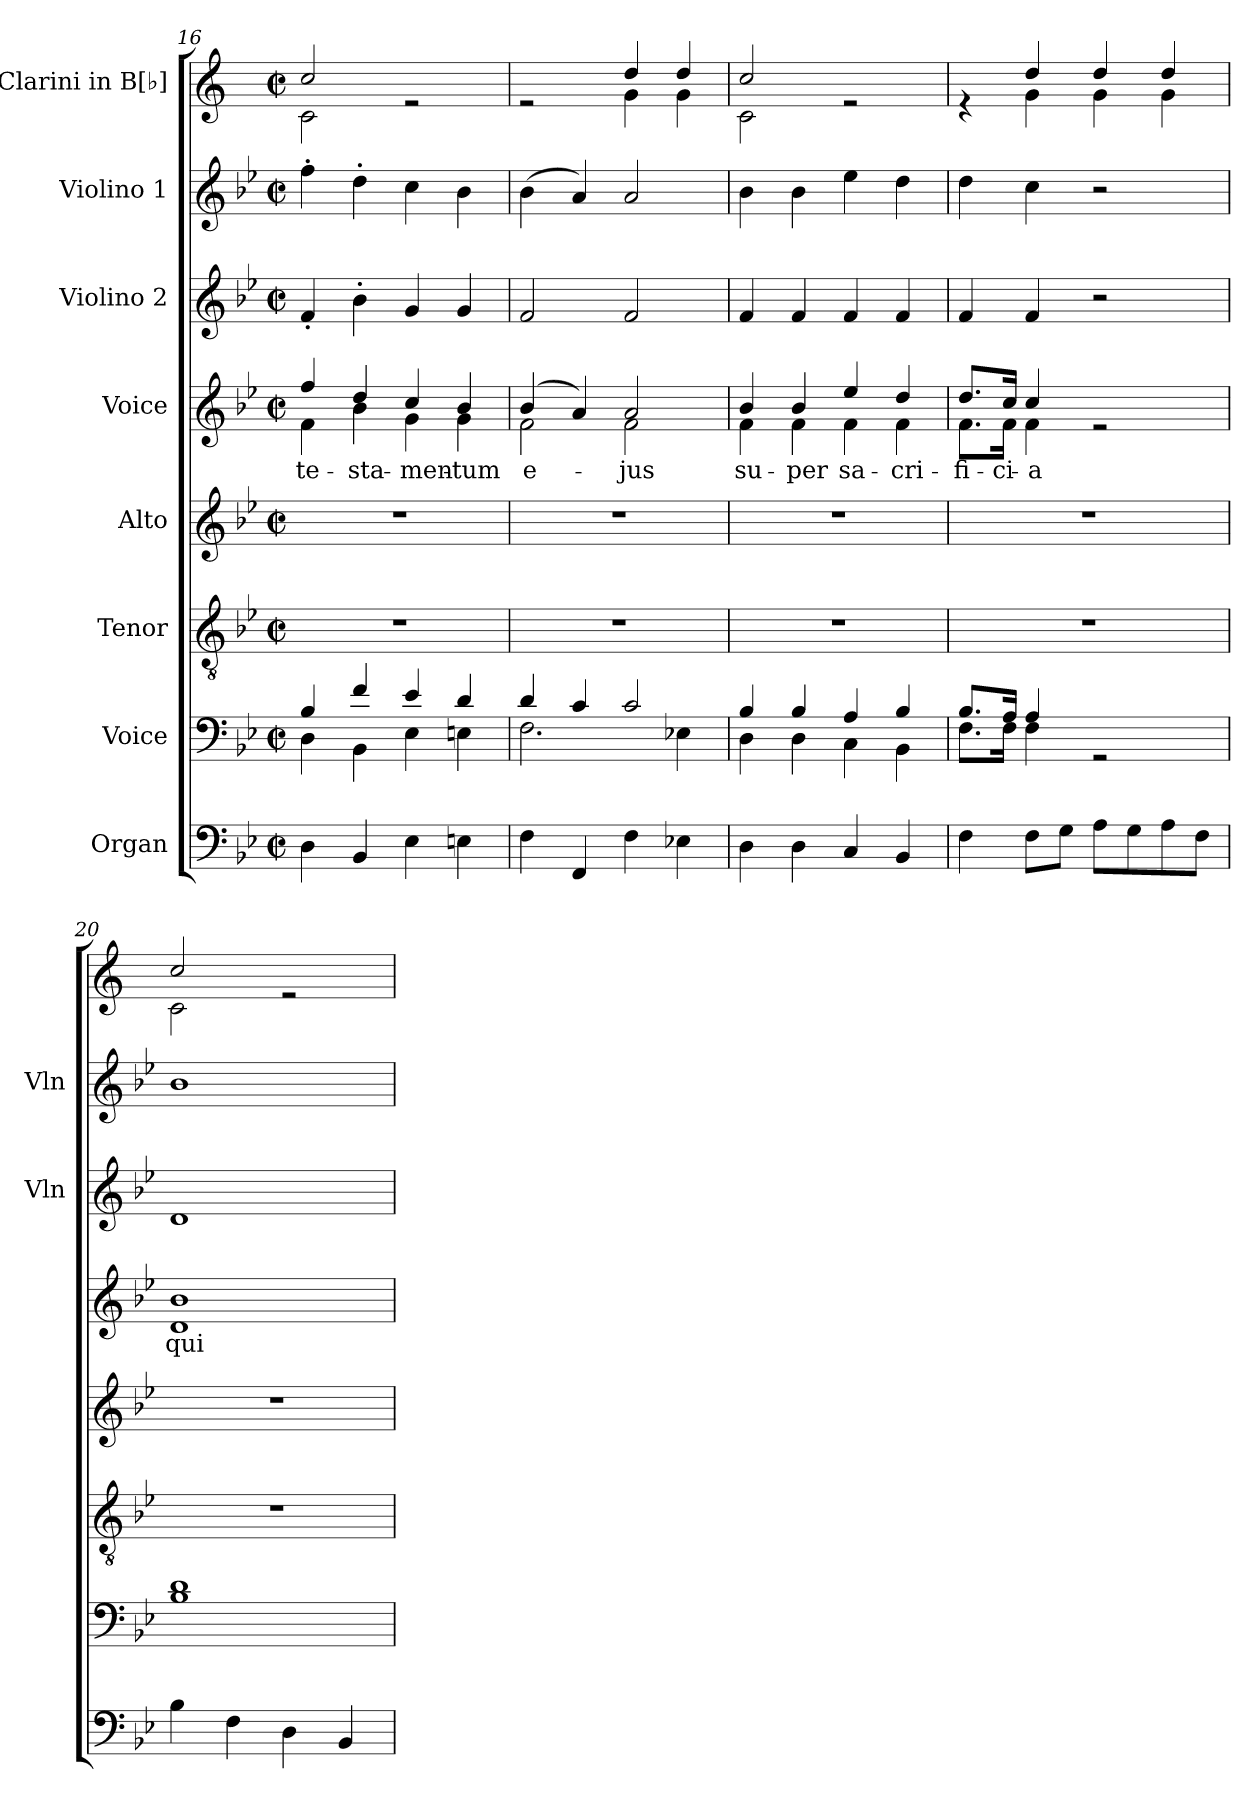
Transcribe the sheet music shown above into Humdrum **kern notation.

**kern	**kern	**kern	**kern	**kern	**text	**kern	**kern	**kern
*part8	*part7	*part6	*part5	*part4	*part4	*part3	*part2	*part1
*staff8	*staff7	*staff6	*staff5	*staff4	*staff4	*staff3	*staff2	*staff1
*I"Organ	*I"Voice	*I"Tenor	*I"Alto	*I"Voice	*	*I"Violino 2	*I"Violino 1	*I"Clarini in B[♭]
*	*	*	*	*	*	*I'Vln	*I'Vln	*
*clefF4	*clefF4	*clefGv2	*clefG2	*clefG2	*	*clefG2	*clefG2	*clefG2
*	*	*	*	*	*	*	*	*ITrd1c2
*k[b-e-]	*k[b-e-]	*k[b-e-]	*k[b-e-]	*k[b-e-]	*	*k[b-e-]	*k[b-e-]	*k[b-e-]
*M2/2	*M2/2	*M2/2	*M2/2	*M2/2	*	*M2/2	*M2/2	*M2/2
*met(c|)	*met(c|)	*met(c|)	*met(c|)	*met(c|)	*	*met(c|)	*met(c|)	*met(c|)
=16	=16	=16	=16	=16	=16	=16	=16	=16
*	*^	*	*	*	*	*	*	*
!	!	!	!	!	!	!LO:LY:b	!	!	!
*	*	*	*	*	*^	*	*	*	*^
4D\	4B-/	4D\	1r	1r	4ff/	4f\	te-	4f'/	4ff'\	2b-/	2B-\
!	!	!	!	!	!	!	!LO:LY:b	!	!	!	!
4BB-/	4f/	4BB-\	.	.	4dd/	4b-\	-sta-	4b-'\	4dd'\	.	.
!	!	!	!	!	!	!	!LO:LY:b	!	!	!	!
4E-\	4e-/	4E-\	.	.	4cc/	4g\	-men-	4g/	4cc\	2re	2ryy
!	!	!	!	!	!	!	!LO:LY:b	!	!	!	!
4En\	4d/	4En\	.	.	4b-/	4g\	-tum	4g/	4b-\	.	.
=17	=17	=17	=17	=17	=17	=17	=17	=17	=17	=17	=17
!	!	!	!	!	!	!	!LO:LY:b	!	!	!	!
4F\	4d/	2.F\	1r	1r	(4b-/	2f\	e-	2f/	(4b-\	2re	2ryy
4FF/	4c/	.	.	.	4a/)	.	.	.	4a/)	.	.
!	!	!	!	!	!	!	!LO:LY:b	!	!	!	!
4F\	2c/	.	.	.	2a/	2f\	-jus	2f/	2a/	4cc/	4f\
4E-X\	.	4E-X\	.	.	.	.	.	.	.	4cc/	4f\
=18	=18	=18	=18	=18	=18	=18	=18	=18	=18	=18	=18
!	!	!	!	!	!	!	!LO:LY:b	!	!	!	!
4D\	4B-/	4D\	1r	1r	4b-/	4f\	su-	4f/	4b-\	2b-/	2B-\
!	!	!	!	!	!	!	!LO:LY:b	!	!	!	!
4D\	4B-/	4D\	.	.	4b-/	4f\	-per	4f/	4b-\	.	.
!	!	!	!	!	!	!	!LO:LY:b	!	!	!	!
4C/	4A/	4C\	.	.	4ee-/	4f\	sa-	4f/	4ee-\	2re	2ryy
!	!	!	!	!	!	!	!LO:LY:b	!	!	!	!
4BB-/	4B-/	4BB-\	.	.	4dd/	4f\	-cri-	4f/	4dd\	.	.
=19	=19	=19	=19	=19	=19	=19	=19	=19	=19	=19	=19
!	!	!	!	!	!	!	!LO:LY:b	!	!	!	!
4F\	8.B-/L	8.F\L	1r	1r	8.dd/L	8.f\L	-fi-	4f/	4dd\	4re	4ryy
!	!	!	!	!	!	!	!LO:LY:b	!	!	!	!
.	16A/Jk	16F\Jk	.	.	16cc/Jk	16f\Jk	-ci-	.	.	.	.
!	!	!	!	!	!	!	!LO:LY:b	!	!	!	!
8F\L	4A/	4F\	.	.	4cc/	4f\	-a	4f/	4cc\	4cc/	4f\
8G\J	.	.	.	.	.	.	.	.	.	.	.
8A\L	2rGG	2ryy	.	.	2re	2ryy	.	2r	2r	4cc/	4f\
8G\	.	.	.	.	.	.	.	.	.	.	.
8A\	.	.	.	.	.	.	.	.	.	4cc/	4f\
8F\J	.	.	.	.	.	.	.	.	.	.	.
!!LO:LB:g=z	!!
=20	=20	=20	=20	=20	=20	=20	=20	=20	=20	=20	=20
!	!	!	!	!	!	!	!LO:LY:b	!	!	!	!
4B-\	1d	1B-	1r	1r	1b-	1d	qui	1d	1b-	2b-/	2B-\
4F\	.	.	.	.	.	.	.	.	.	.	.
4D\	.	.	.	.	.	.	.	.	.	2re	2ryy
4BB-/	.	.	.	.	.	.	.	.	.	.	.
*	*v	*v	*	*	*v	*v	*	*	*	*v	*v
=	=	=	=	=	=	=	=	=
*-	*-	*-	*-	*-	*-	*-	*-	*-
